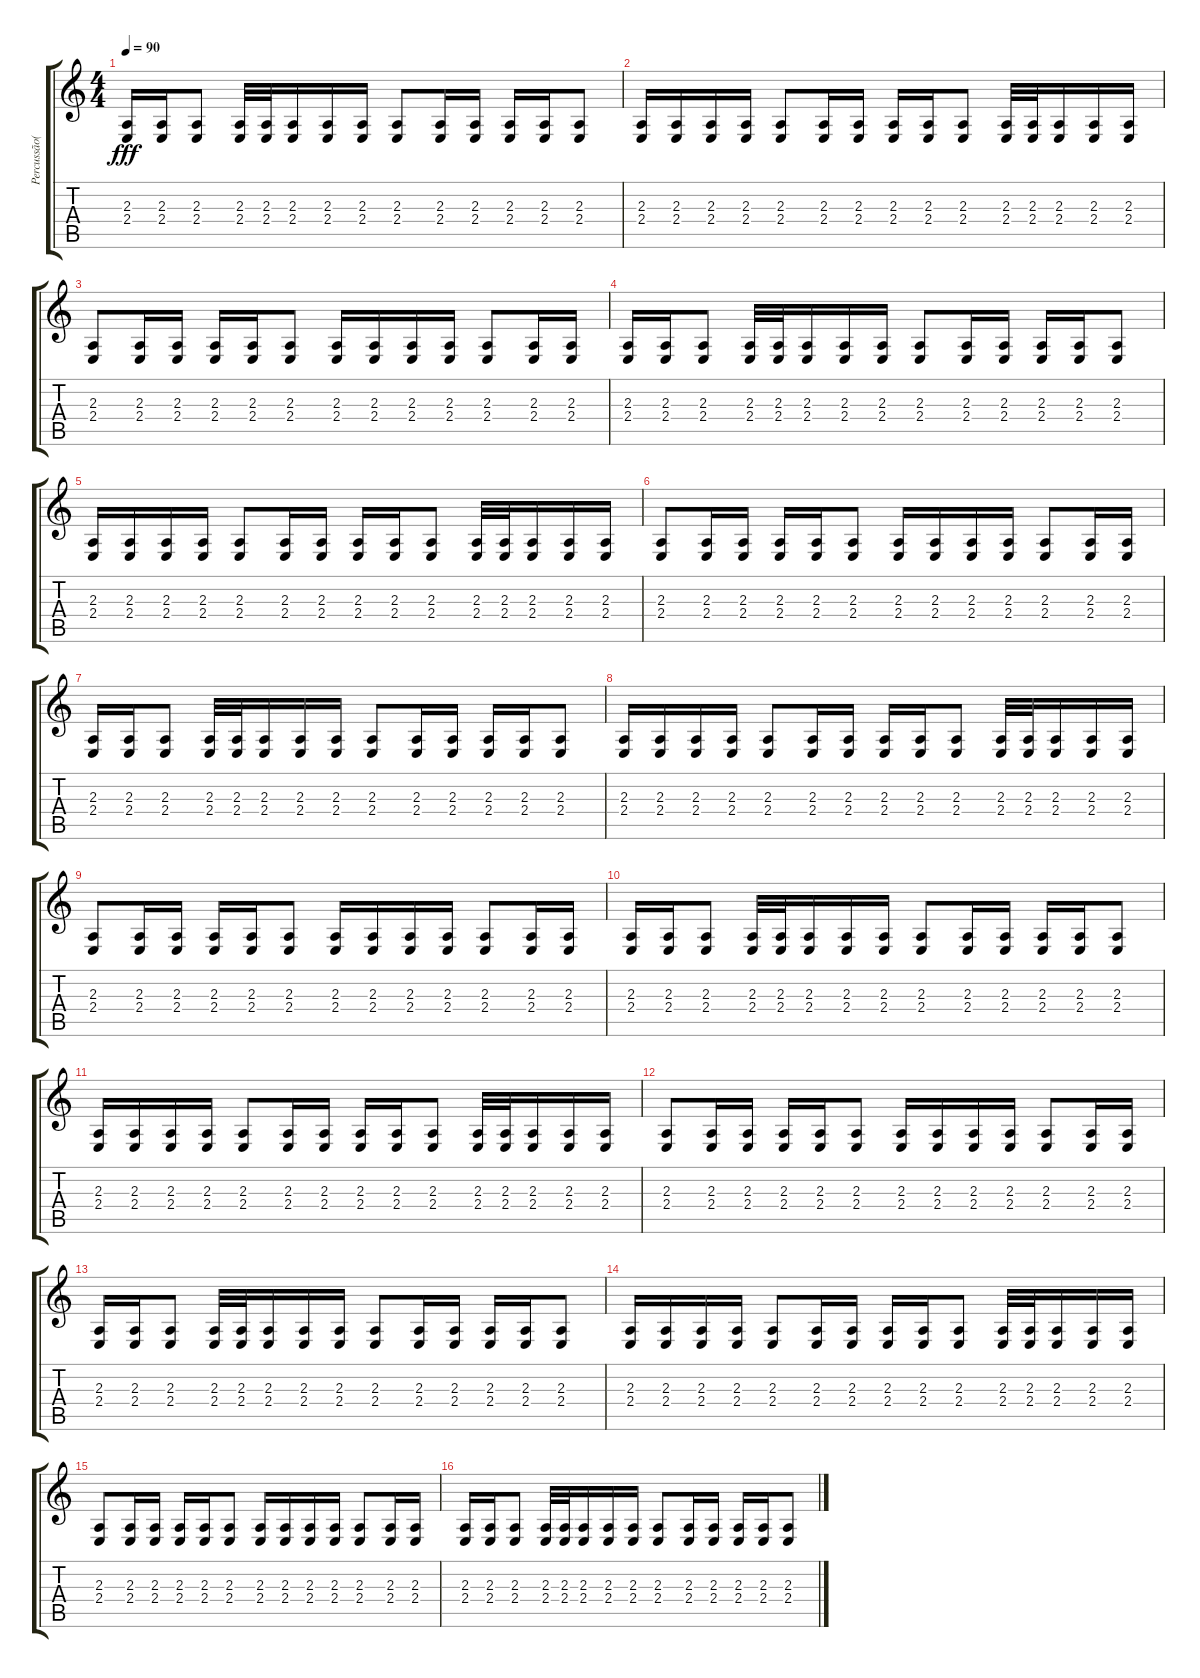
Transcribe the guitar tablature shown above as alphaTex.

\track ("Percussão(Percussion)-2" "Percussão(") {instrument taikodrum}
\staff {score tabs}
\tuning (E4 B3 G3 D3 A2 E2) {hide}
\ts (4 4)
\tempo 90
\clef g2
\ks c
(2.3 2.4).16{dy fff} (2.3 2.4).16 (2.3 2.4).8 (2.3 2.4).32 (2.3 2.4).32 (2.3 2.4).16 (2.3 2.4).16 (2.3 2.4).16 (2.3 2.4).8 (2.3 2.4).16 (2.3 2.4).16 (2.3 2.4).16 (2.3 2.4).16 (2.3 2.4).8 |
(2.3 2.4).16 (2.3 2.4).16 (2.3 2.4).16 (2.3 2.4).16 (2.3 2.4).8 (2.3 2.4).16 (2.3 2.4).16 (2.3 2.4).16 (2.3 2.4).16 (2.3 2.4).8 (2.3 2.4).32 (2.3 2.4).32 (2.3 2.4).16 (2.3 2.4).16 (2.3 2.4).16 |
(2.3 2.4).8 (2.3 2.4).16 (2.3 2.4).16 (2.3 2.4).16 (2.3 2.4).16 (2.3 2.4).8 (2.3 2.4).16 (2.3 2.4).16 (2.3 2.4).16 (2.3 2.4).16 (2.3 2.4).8 (2.3 2.4).16 (2.3 2.4).16 |
(2.3 2.4).16 (2.3 2.4).16 (2.3 2.4).8 (2.3 2.4).32 (2.3 2.4).32 (2.3 2.4).16 (2.3 2.4).16 (2.3 2.4).16 (2.3 2.4).8 (2.3 2.4).16 (2.3 2.4).16 (2.3 2.4).16 (2.3 2.4).16 (2.3 2.4).8 |
(2.3 2.4).16 (2.3 2.4).16 (2.3 2.4).16 (2.3 2.4).16 (2.3 2.4).8 (2.3 2.4).16 (2.3 2.4).16 (2.3 2.4).16 (2.3 2.4).16 (2.3 2.4).8 (2.3 2.4).32 (2.3 2.4).32 (2.3 2.4).16 (2.3 2.4).16 (2.3 2.4).16 |
(2.3 2.4).8 (2.3 2.4).16 (2.3 2.4).16 (2.3 2.4).16 (2.3 2.4).16 (2.3 2.4).8 (2.3 2.4).16 (2.3 2.4).16 (2.3 2.4).16 (2.3 2.4).16 (2.3 2.4).8 (2.3 2.4).16 (2.3 2.4).16 |
(2.3 2.4).16 (2.3 2.4).16 (2.3 2.4).8 (2.3 2.4).32 (2.3 2.4).32 (2.3 2.4).16 (2.3 2.4).16 (2.3 2.4).16 (2.3 2.4).8 (2.3 2.4).16 (2.3 2.4).16 (2.3 2.4).16 (2.3 2.4).16 (2.3 2.4).8 |
(2.3 2.4).16 (2.3 2.4).16 (2.3 2.4).16 (2.3 2.4).16 (2.3 2.4).8 (2.3 2.4).16 (2.3 2.4).16 (2.3 2.4).16 (2.3 2.4).16 (2.3 2.4).8 (2.3 2.4).32 (2.3 2.4).32 (2.3 2.4).16 (2.3 2.4).16 (2.3 2.4).16 |
(2.3 2.4).8 (2.3 2.4).16 (2.3 2.4).16 (2.3 2.4).16 (2.3 2.4).16 (2.3 2.4).8 (2.3 2.4).16 (2.3 2.4).16 (2.3 2.4).16 (2.3 2.4).16 (2.3 2.4).8 (2.3 2.4).16 (2.3 2.4).16 |
(2.3 2.4).16 (2.3 2.4).16 (2.3 2.4).8 (2.3 2.4).32 (2.3 2.4).32 (2.3 2.4).16 (2.3 2.4).16 (2.3 2.4).16 (2.3 2.4).8 (2.3 2.4).16 (2.3 2.4).16 (2.3 2.4).16 (2.3 2.4).16 (2.3 2.4).8 |
(2.3 2.4).16 (2.3 2.4).16 (2.3 2.4).16 (2.3 2.4).16 (2.3 2.4).8 (2.3 2.4).16 (2.3 2.4).16 (2.3 2.4).16 (2.3 2.4).16 (2.3 2.4).8 (2.3 2.4).32 (2.3 2.4).32 (2.3 2.4).16 (2.3 2.4).16 (2.3 2.4).16 |
(2.3 2.4).8 (2.3 2.4).16 (2.3 2.4).16 (2.3 2.4).16 (2.3 2.4).16 (2.3 2.4).8 (2.3 2.4).16 (2.3 2.4).16 (2.3 2.4).16 (2.3 2.4).16 (2.3 2.4).8 (2.3 2.4).16 (2.3 2.4).16 |
(2.3 2.4).16 (2.3 2.4).16 (2.3 2.4).8 (2.3 2.4).32 (2.3 2.4).32 (2.3 2.4).16 (2.3 2.4).16 (2.3 2.4).16 (2.3 2.4).8 (2.3 2.4).16 (2.3 2.4).16 (2.3 2.4).16 (2.3 2.4).16 (2.3 2.4).8 |
(2.3 2.4).16 (2.3 2.4).16 (2.3 2.4).16 (2.3 2.4).16 (2.3 2.4).8 (2.3 2.4).16 (2.3 2.4).16 (2.3 2.4).16 (2.3 2.4).16 (2.3 2.4).8 (2.3 2.4).32 (2.3 2.4).32 (2.3 2.4).16 (2.3 2.4).16 (2.3 2.4).16 |
(2.3 2.4).8 (2.3 2.4).16 (2.3 2.4).16 (2.3 2.4).16 (2.3 2.4).16 (2.3 2.4).8 (2.3 2.4).16 (2.3 2.4).16 (2.3 2.4).16 (2.3 2.4).16 (2.3 2.4).8 (2.3 2.4).16 (2.3 2.4).16 |
(2.3 2.4).16 (2.3 2.4).16 (2.3 2.4).8 (2.3 2.4).32 (2.3 2.4).32 (2.3 2.4).16 (2.3 2.4).16 (2.3 2.4).16 (2.3 2.4).8 (2.3 2.4).16 (2.3 2.4).16 (2.3 2.4).16 (2.3 2.4).16 (2.3 2.4).8
